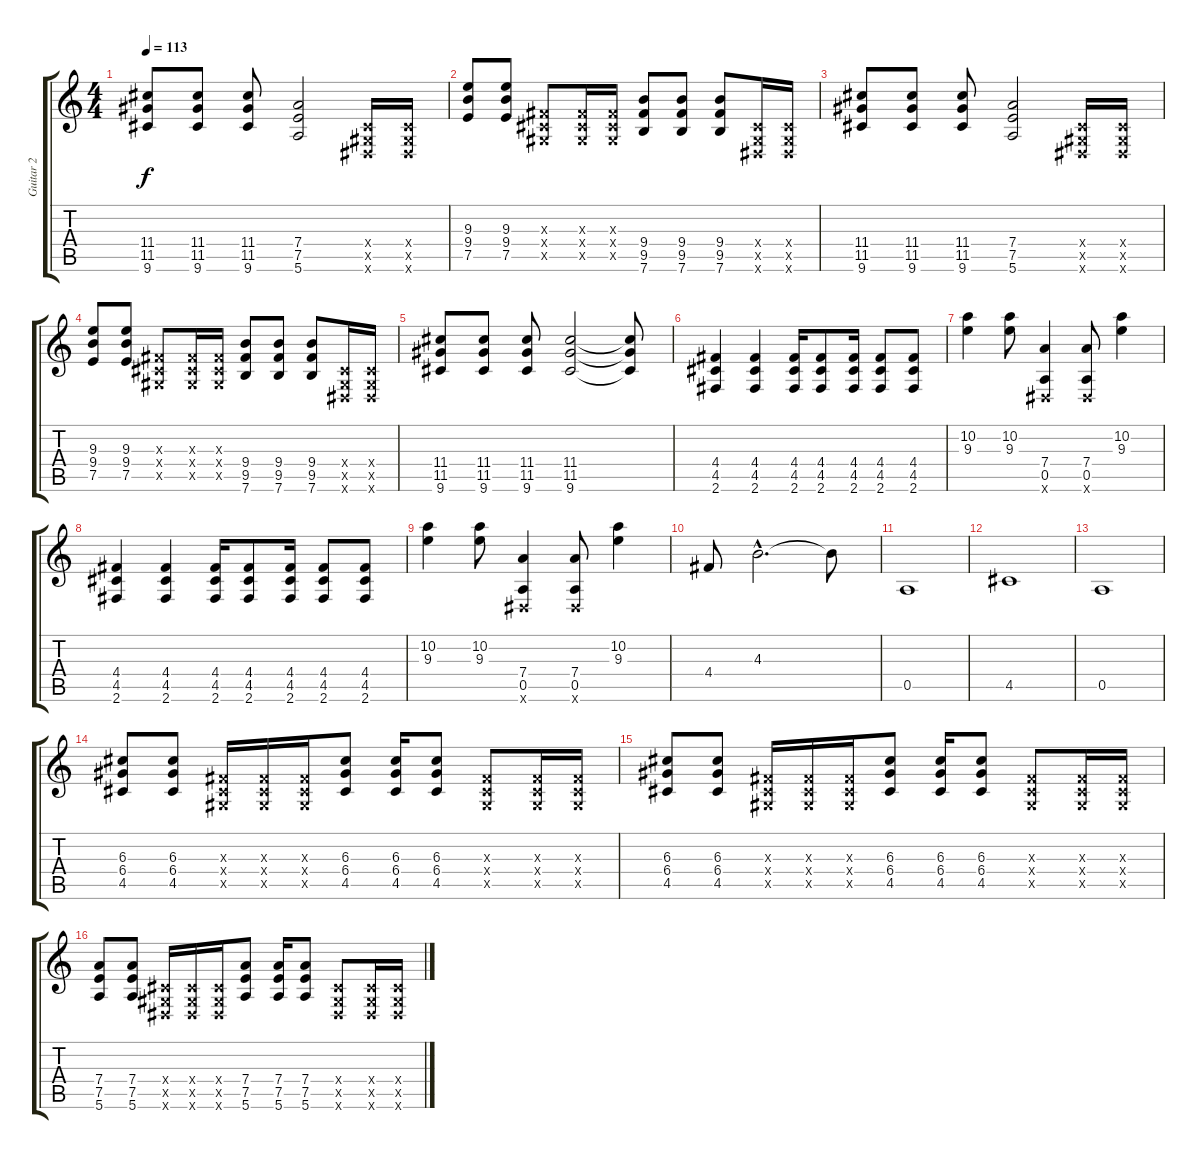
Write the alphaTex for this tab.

\track ("Guitar 2" "Guitar 2") {instrument distortionguitar}
\staff {score tabs}
\tuning (E4 B3 G3 D3 A2 E2) {hide}
\ts (4 4)
\tempo 113
\clef g2
\ks c
(11.4 11.5 9.6).8{dy f} (11.4 11.5 9.6).8 (11.4 11.5 9.6).8 (7.4 7.5 5.6).2 (-1.4{x} -1.5{x} -1.6{x}).16 (-1.4{x} -1.5{x} -1.6{x}).16 |
(9.3 9.4 7.5).8 (9.3 9.4 7.5).8 (-1.3{x} -1.4{x} -1.5{x}).8 (-1.3{x} -1.4{x} -1.5{x}).16 (-1.3{x} -1.4{x} -1.5{x}).16 (9.4 9.5 7.6).8 (9.4 9.5 7.6).8 (9.4 9.5 7.6).8 (-1.4{x} -1.5{x} -1.6{x}).16 (-1.4{x} -1.5{x} -1.6{x}).16 |
(11.4 11.5 9.6).8 (11.4 11.5 9.6).8 (11.4 11.5 9.6).8 (7.4 7.5 5.6).2 (-1.4{x} -1.5{x} -1.6{x}).16 (-1.4{x} -1.5{x} -1.6{x}).16 |
(9.3 9.4 7.5).8 (9.3 9.4 7.5).8 (-1.3{x} -1.4{x} -1.5{x}).8 (-1.3{x} -1.4{x} -1.5{x}).16 (-1.3{x} -1.4{x} -1.5{x}).16 (9.4 9.5 7.6).8 (9.4 9.5 7.6).8 (9.4 9.5 7.6).8 (-1.4{x} -1.5{x} -1.6{x}).16 (-1.4{x} -1.5{x} -1.6{x}).16 |
(11.4 11.5 9.6).8 (11.4 11.5 9.6).8 (11.4 11.5 9.6).8 (11.4 11.5 9.6).2 (11.4{t} 11.5{t} 9.6{t}).8 |
(4.4 4.5 2.6).4 (4.4 4.5 2.6).4 (4.4 4.5 2.6).16 (4.4 4.5 2.6).8 (4.4 4.5 2.6).16 (4.4 4.5 2.6).8 (4.4 4.5 2.6).8 |
(10.2 9.3).4 (10.2 9.3).8 (7.4 0.5 -1.6{x}).4 (7.4 0.5 -1.6{x}).8 (10.2 9.3).4 |
(4.4 4.5 2.6).4 (4.4 4.5 2.6).4 (4.4 4.5 2.6).16 (4.4 4.5 2.6).8 (4.4 4.5 2.6).16 (4.4 4.5 2.6).8 (4.4 4.5 2.6).8 |
(10.2 9.3).4 (10.2 9.3).8 (7.4 0.5 -1.6{x}).4 (7.4 0.5 -1.6{x}).8 (10.2 9.3).4 |
4.4.8 4.3{hac}.2{d} 4.3{t}.8 |
0.5.1 |
4.5.1 |
0.5.1 |
(6.3 6.4 4.5).8 (6.3 6.4 4.5).8 (-1.3{x} -1.4{x} -1.5{x}).16 (-1.3{x} -1.4{x} -1.5{x}).16 (-1.3{x} -1.4{x} -1.5{x}).16 (6.3 6.4 4.5).8 (6.3 6.4 4.5).16 (6.3 6.4 4.5).8 (-1.3{x} -1.4{x} -1.5{x}).8 (-1.3{x} -1.4{x} -1.5{x}).16 (-1.3{x} -1.4{x} -1.5{x}).16 |
(6.3 6.4 4.5).8 (6.3 6.4 4.5).8 (-1.3{x} -1.4{x} -1.5{x}).16 (-1.3{x} -1.4{x} -1.5{x}).16 (-1.3{x} -1.4{x} -1.5{x}).16 (6.3 6.4 4.5).8 (6.3 6.4 4.5).16 (6.3 6.4 4.5).8 (-1.3{x} -1.4{x} -1.5{x}).8 (-1.3{x} -1.4{x} -1.5{x}).16 (-1.3{x} -1.4{x} -1.5{x}).16 |
(7.4 7.5 5.6).8 (7.4 7.5 5.6).8 (-1.4{x} -1.5{x} -1.6{x}).16 (-1.4{x} -1.5{x} -1.6{x}).16 (-1.4{x} -1.5{x} -1.6{x}).16 (7.4 7.5 5.6).8 (7.4 7.5 5.6).16 (7.4 7.5 5.6).8 (-1.4{x} -1.5{x} -1.6{x}).8 (-1.4{x} -1.5{x} -1.6{x}).16 (-1.4{x} -1.5{x} -1.6{x}).16
